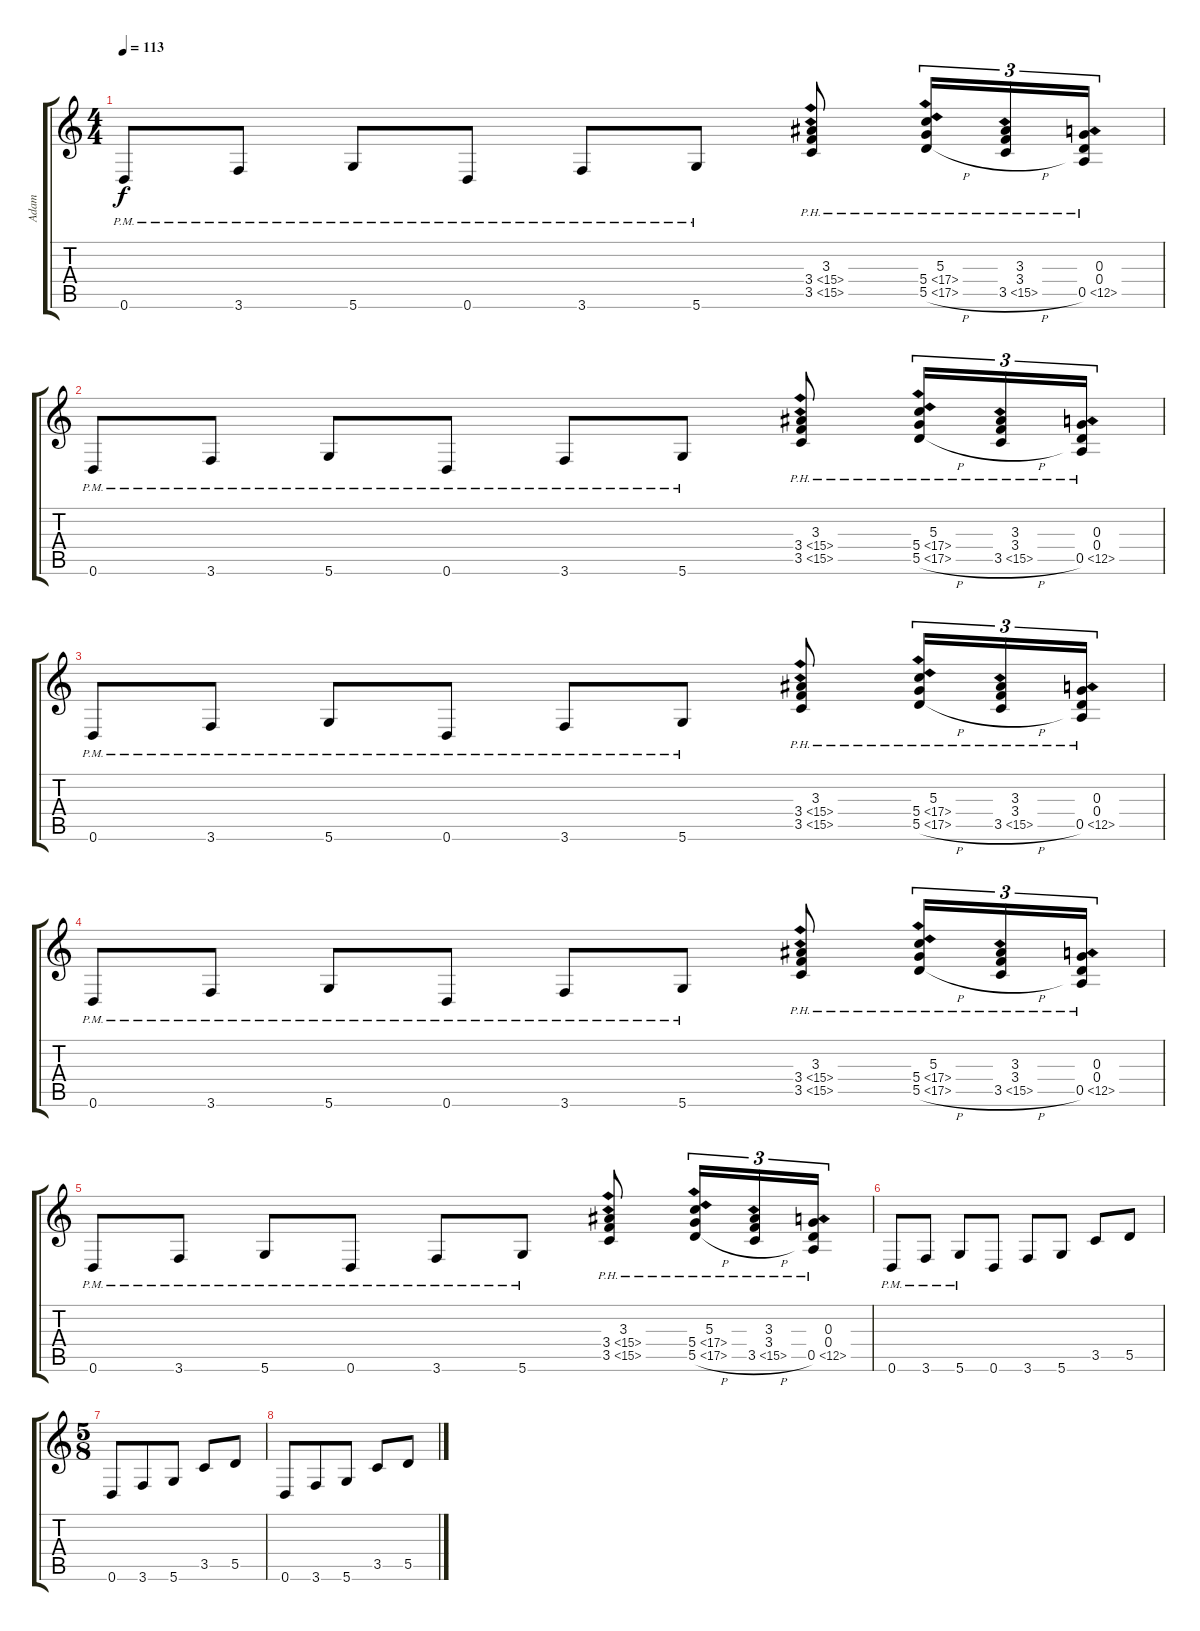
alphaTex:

\track ("Adam" "Adam") {instrument distortionguitar}
\staff {score tabs}
\tuning (E4 B3 G3 D3 A2 D2) {hide}
\ts (4 4)
\tempo 113
\clef g2
\ks c
0.6{pm}.8{dy f} 3.6{pm}.8 5.6{pm}.8 0.6{pm}.8 3.6{pm}.8 5.6{pm}.8 (3.3 3.4{ph 12} 3.5{ph 12}).8 (5.3 5.4{ph 12} 5.5{ph 12 h}).16{tu (3 2)} (3.3 3.4 3.5{ph 12 h}).16{tu (3 2)} (0.3 0.4 0.5{ph 12}).16{tu (3 2)} |
0.6{pm}.8 3.6{pm}.8 5.6{pm}.8 0.6{pm}.8 3.6{pm}.8 5.6{pm}.8 (3.3 3.4{ph 12} 3.5{ph 12}).8 (5.3 5.4{ph 12} 5.5{ph 12 h}).16{tu (3 2)} (3.3 3.4 3.5{ph 12 h}).16{tu (3 2)} (0.3 0.4 0.5{ph 12}).16{tu (3 2)} |
0.6{pm}.8 3.6{pm}.8 5.6{pm}.8 0.6{pm}.8 3.6{pm}.8 5.6{pm}.8 (3.3 3.4{ph 12} 3.5{ph 12}).8 (5.3 5.4{ph 12} 5.5{ph 12 h}).16{tu (3 2)} (3.3 3.4 3.5{ph 12 h}).16{tu (3 2)} (0.3 0.4 0.5{ph 12}).16{tu (3 2)} |
0.6{pm}.8 3.6{pm}.8 5.6{pm}.8 0.6{pm}.8 3.6{pm}.8 5.6{pm}.8 (3.3 3.4{ph 12} 3.5{ph 12}).8 (5.3 5.4{ph 12} 5.5{ph 12 h}).16{tu (3 2)} (3.3 3.4 3.5{ph 12 h}).16{tu (3 2)} (0.3 0.4 0.5{ph 12}).16{tu (3 2)} |
0.6{pm}.8 3.6{pm}.8 5.6{pm}.8 0.6{pm}.8 3.6{pm}.8 5.6{pm}.8 (3.3 3.4{ph 12} 3.5{ph 12}).8 (5.3 5.4{ph 12} 5.5{ph 12 h}).16{tu (3 2)} (3.3 3.4 3.5{ph 12 h}).16{tu (3 2)} (0.3 0.4 0.5{ph 12}).16{tu (3 2)} |
0.6{pm}.8 3.6{pm}.8 5.6{pm}.8 0.6.8 3.6.8 5.6.8 3.5.8 5.5.8 |
\ts (5 8)
0.6.8 3.6.8 5.6.8 3.5.8 5.5.8 |
0.6.8 3.6.8 5.6.8 3.5.8 5.5.8
